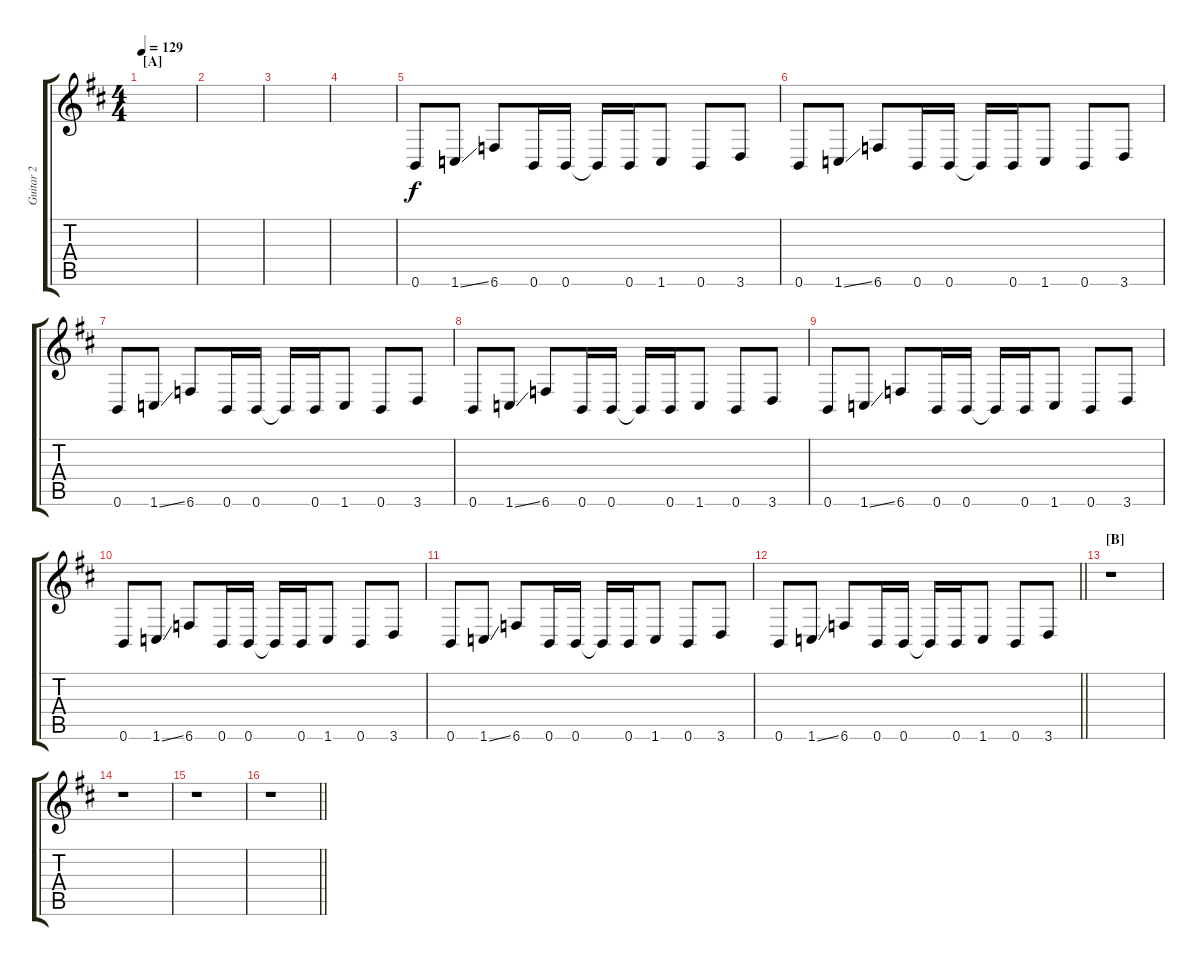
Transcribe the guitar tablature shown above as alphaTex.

\track ("Guitar 2" "Guitar 2") {instrument distortionguitar}
\staff {score tabs}
\tuning (E4 B3 G3 D3 A2 B1) {hide}
\ts (4 4)
\section ("" "[A]")
\tempo 129
\clef g2
\ks d
|
|
|
|
0.6.8 1.6{ss}.8 6.6.8 0.6.16 0.6.16 0.6{t}.16 0.6.16 1.6.8 0.6.8 3.6.8 |
0.6.8 1.6{ss}.8 6.6.8 0.6.16 0.6.16 0.6{t}.16 0.6.16 1.6.8 0.6.8 3.6.8 |
0.6.8 1.6{ss}.8 6.6.8 0.6.16 0.6.16 0.6{t}.16 0.6.16 1.6.8 0.6.8 3.6.8 |
0.6.8 1.6{ss}.8 6.6.8 0.6.16 0.6.16 0.6{t}.16 0.6.16 1.6.8 0.6.8 3.6.8 |
0.6.8 1.6{ss}.8 6.6.8 0.6.16 0.6.16 0.6{t}.16 0.6.16 1.6.8 0.6.8 3.6.8 |
0.6.8 1.6{ss}.8 6.6.8 0.6.16 0.6.16 0.6{t}.16 0.6.16 1.6.8 0.6.8 3.6.8 |
0.6.8 1.6{ss}.8 6.6.8 0.6.16 0.6.16 0.6{t}.16 0.6.16 1.6.8 0.6.8 3.6.8 |
\barLineRight lightlight
0.6.8 1.6{ss}.8 6.6.8 0.6.16 0.6.16 0.6{t}.16 0.6.16 1.6.8 0.6.8 3.6.8 |
\section ("" "[B]")
r.1 |
r.1 |
r.1 |
\barLineRight lightlight
r.1
